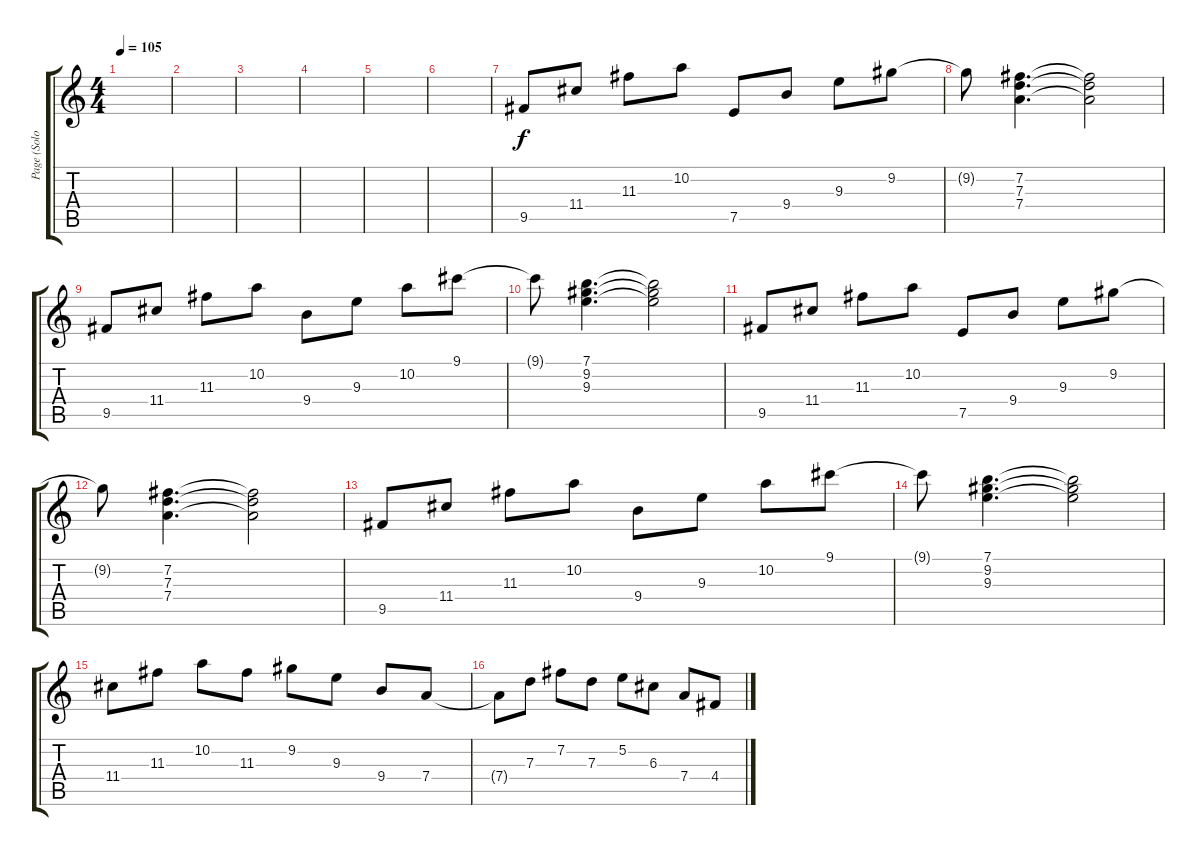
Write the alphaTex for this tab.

\track ("Page (Solo and Fills)" "Page (Solo") {instrument overdrivenguitar}
\staff {score tabs}
\tuning (E4 B3 G3 D3 A2 E2) {hide}
\ts (4 4)
\tempo 105
\clef g2
\ks c
|
|
|
|
|
|
9.5.8 11.4.8 11.3.8 10.2.8 7.5.8 9.4.8 9.3.8 9.2.8 |
9.2{t}.8 (7.2 7.3 7.4).4{d} (7.2{t} 7.3{t} 7.4{t}).2 |
9.5.8 11.4.8 11.3.8 10.2.8 9.4.8 9.3.8 10.2.8 9.1.8 |
9.1{t}.8 (7.1 9.2 9.3).4{d} (7.1{t} 9.2{t} 9.3{t}).2 |
9.5.8 11.4.8 11.3.8 10.2.8 7.5.8 9.4.8 9.3.8 9.2.8 |
9.2{t}.8 (7.2 7.3 7.4).4{d} (7.2{t} 7.3{t} 7.4{t}).2 |
9.5.8 11.4.8 11.3.8 10.2.8 9.4.8 9.3.8 10.2.8 9.1.8 |
9.1{t}.8 (7.1 9.2 9.3).4{d} (7.1{t} 9.2{t} 9.3{t}).2 |
11.4.8 11.3.8 10.2.8 11.3.8 9.2.8 9.3.8 9.4.8 7.4.8 |
7.4{t}.8 7.3.8 7.2.8 7.3.8 5.2.8 6.3.8 7.4.8 4.4.8
